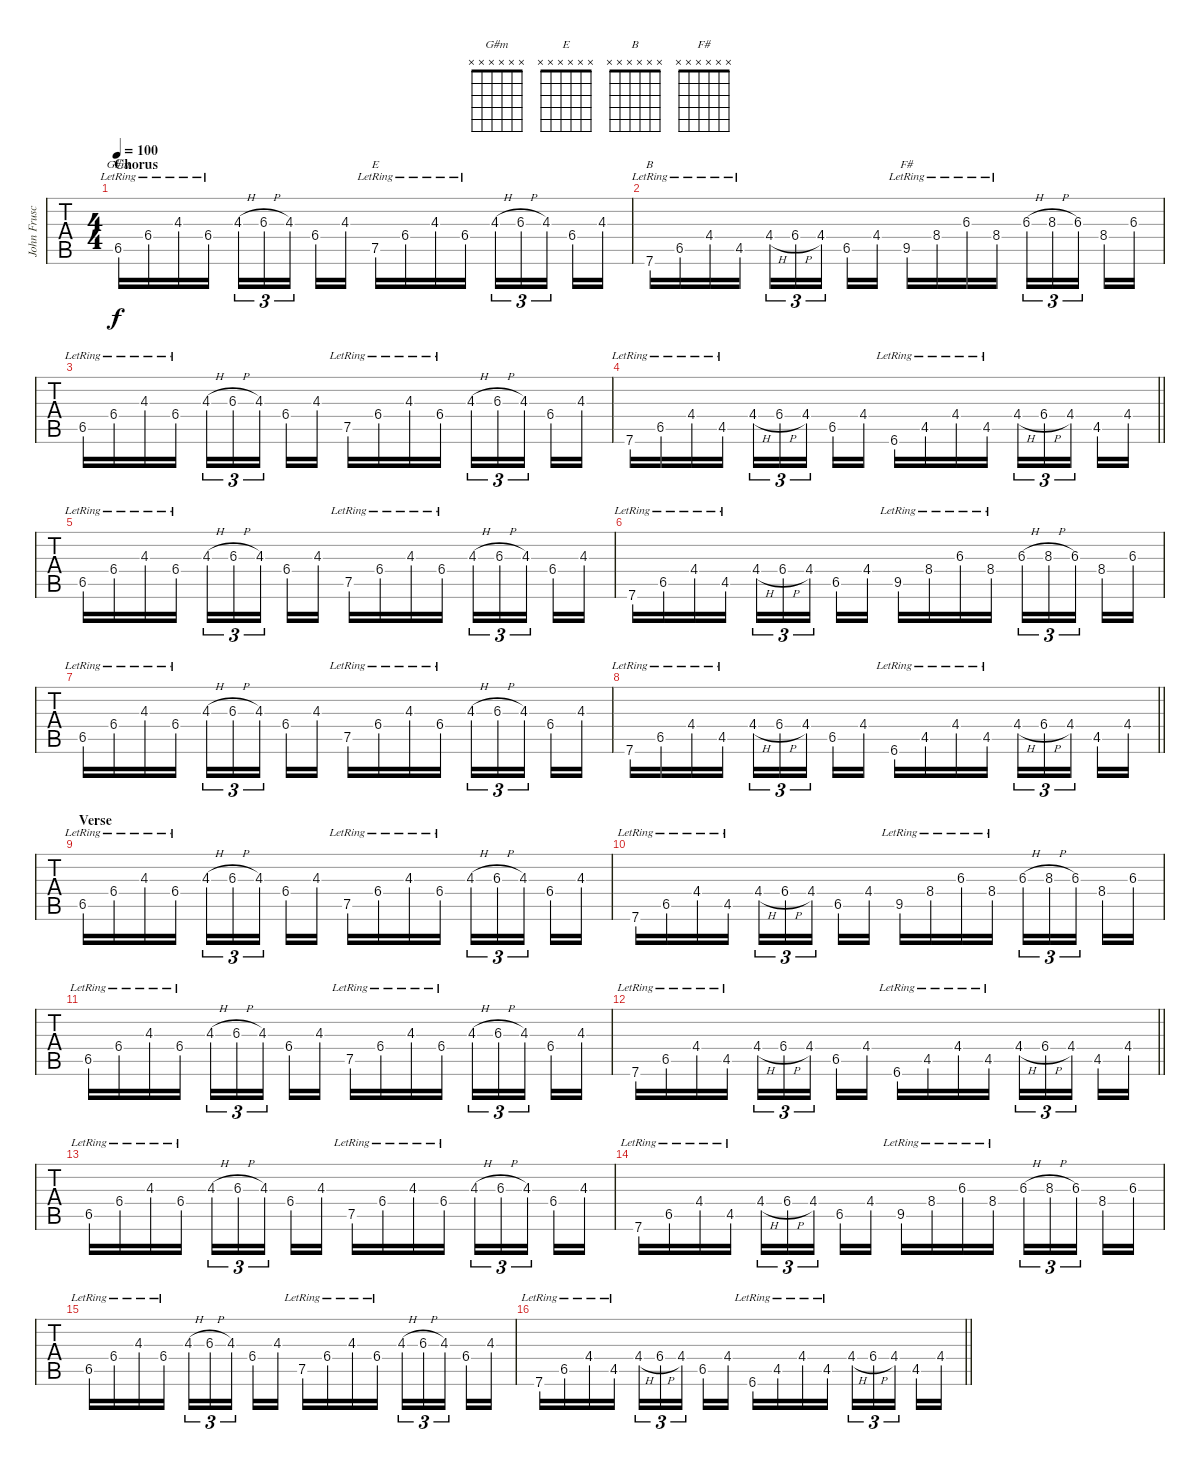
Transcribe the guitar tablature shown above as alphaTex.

\track ("John Frusciante (Lead Guitar)" "John Frusc") {instrument electricguitarclean}
\staff {tabs}
\tuning (E4 B3 G3 D3 A2 E2) {hide}
\chord ("G#m" x x x x x x)
\chord ("E" x x x x x x)
\chord ("B" x x x x x x)
\chord ("F#" x x x x x x)
\ts (4 4)
\section ("" "Chorus")
\tempo 100
\clef g2
\ks b
6.5{lr}.16{ch "G#m" dy f} 6.4{lr}.16 4.3{lr}.16 6.4{lr}.16 4.3{h}.16{tu (3 2)} 6.3{h}.16{tu (3 2)} 4.3.16{tu (3 2) beam splitsecondary} 6.4.16 4.3.16 7.5{lr}.16{ch "E"} 6.4{lr}.16 4.3{lr}.16 6.4{lr}.16 4.3{h}.16{tu (3 2)} 6.3{h}.16{tu (3 2)} 4.3.16{tu (3 2) beam splitsecondary} 6.4.16 4.3.16 |
7.6{lr}.16{ch "B"} 6.5{lr}.16 4.4{lr}.16 4.5{lr}.16 4.4{h}.16{tu (3 2)} 6.4{h}.16{tu (3 2)} 4.4.16{tu (3 2) beam splitsecondary} 6.5.16 4.4.16 9.5{lr}.16{ch "F#"} 8.4{lr}.16 6.3{lr}.16 8.4{lr}.16 6.3{h}.16{tu (3 2)} 8.3{h}.16{tu (3 2)} 6.3.16{tu (3 2) beam splitsecondary} 8.4.16 6.3.16 |
6.5{lr}.16 6.4{lr}.16 4.3{lr}.16 6.4{lr}.16 4.3{h}.16{tu (3 2)} 6.3{h}.16{tu (3 2)} 4.3.16{tu (3 2) beam splitsecondary} 6.4.16 4.3.16 7.5{lr}.16 6.4{lr}.16 4.3{lr}.16 6.4{lr}.16 4.3{h}.16{tu (3 2)} 6.3{h}.16{tu (3 2)} 4.3.16{tu (3 2) beam splitsecondary} 6.4.16 4.3.16 |
\barLineRight lightlight
7.6{lr}.16 6.5{lr}.16 4.4{lr}.16 4.5{lr}.16 4.4{h}.16{tu (3 2)} 6.4{h}.16{tu (3 2)} 4.4.16{tu (3 2) beam splitsecondary} 6.5.16 4.4.16 6.6{lr}.16 4.5{lr}.16 4.4{lr}.16 4.5{lr}.16 4.4{h}.16{tu (3 2)} 6.4{h}.16{tu (3 2)} 4.4.16{tu (3 2) beam splitsecondary} 4.5.16 4.4.16 |
6.5{lr}.16 6.4{lr}.16 4.3{lr}.16 6.4{lr}.16 4.3{h}.16{tu (3 2)} 6.3{h}.16{tu (3 2)} 4.3.16{tu (3 2) beam splitsecondary} 6.4.16 4.3.16 7.5{lr}.16 6.4{lr}.16 4.3{lr}.16 6.4{lr}.16 4.3{h}.16{tu (3 2)} 6.3{h}.16{tu (3 2)} 4.3.16{tu (3 2) beam splitsecondary} 6.4.16 4.3.16 |
7.6{lr}.16 6.5{lr}.16 4.4{lr}.16 4.5{lr}.16 4.4{h}.16{tu (3 2)} 6.4{h}.16{tu (3 2)} 4.4.16{tu (3 2) beam splitsecondary} 6.5.16 4.4.16 9.5{lr}.16 8.4{lr}.16 6.3{lr}.16 8.4{lr}.16 6.3{h}.16{tu (3 2)} 8.3{h}.16{tu (3 2)} 6.3.16{tu (3 2) beam splitsecondary} 8.4.16 6.3.16 |
6.5{lr}.16 6.4{lr}.16 4.3{lr}.16 6.4{lr}.16 4.3{h}.16{tu (3 2)} 6.3{h}.16{tu (3 2)} 4.3.16{tu (3 2) beam splitsecondary} 6.4.16 4.3.16 7.5{lr}.16 6.4{lr}.16 4.3{lr}.16 6.4{lr}.16 4.3{h}.16{tu (3 2)} 6.3{h}.16{tu (3 2)} 4.3.16{tu (3 2) beam splitsecondary} 6.4.16 4.3.16 |
\barLineRight lightlight
7.6{lr}.16 6.5{lr}.16 4.4{lr}.16 4.5{lr}.16 4.4{h}.16{tu (3 2)} 6.4{h}.16{tu (3 2)} 4.4.16{tu (3 2) beam splitsecondary} 6.5.16 4.4.16 6.6{lr}.16 4.5{lr}.16 4.4{lr}.16 4.5{lr}.16 4.4{h}.16{tu (3 2)} 6.4{h}.16{tu (3 2)} 4.4.16{tu (3 2) beam splitsecondary} 4.5.16 4.4.16 |
\section ("" "Verse")
6.5{lr}.16 6.4{lr}.16 4.3{lr}.16 6.4{lr}.16 4.3{h}.16{tu (3 2)} 6.3{h}.16{tu (3 2)} 4.3.16{tu (3 2) beam splitsecondary} 6.4.16 4.3.16 7.5{lr}.16 6.4{lr}.16 4.3{lr}.16 6.4{lr}.16 4.3{h}.16{tu (3 2)} 6.3{h}.16{tu (3 2)} 4.3.16{tu (3 2) beam splitsecondary} 6.4.16 4.3.16 |
7.6{lr}.16 6.5{lr}.16 4.4{lr}.16 4.5{lr}.16 4.4{h}.16{tu (3 2)} 6.4{h}.16{tu (3 2)} 4.4.16{tu (3 2) beam splitsecondary} 6.5.16 4.4.16 9.5{lr}.16 8.4{lr}.16 6.3{lr}.16 8.4{lr}.16 6.3{h}.16{tu (3 2)} 8.3{h}.16{tu (3 2)} 6.3.16{tu (3 2) beam splitsecondary} 8.4.16 6.3.16 |
6.5{lr}.16 6.4{lr}.16 4.3{lr}.16 6.4{lr}.16 4.3{h}.16{tu (3 2)} 6.3{h}.16{tu (3 2)} 4.3.16{tu (3 2) beam splitsecondary} 6.4.16 4.3.16 7.5{lr}.16 6.4{lr}.16 4.3{lr}.16 6.4{lr}.16 4.3{h}.16{tu (3 2)} 6.3{h}.16{tu (3 2)} 4.3.16{tu (3 2) beam splitsecondary} 6.4.16 4.3.16 |
\barLineRight lightlight
7.6{lr}.16 6.5{lr}.16 4.4{lr}.16 4.5{lr}.16 4.4{h}.16{tu (3 2)} 6.4{h}.16{tu (3 2)} 4.4.16{tu (3 2) beam splitsecondary} 6.5.16 4.4.16 6.6{lr}.16 4.5{lr}.16 4.4{lr}.16 4.5{lr}.16 4.4{h}.16{tu (3 2)} 6.4{h}.16{tu (3 2)} 4.4.16{tu (3 2) beam splitsecondary} 4.5.16 4.4.16 |
6.5{lr}.16 6.4{lr}.16 4.3{lr}.16 6.4{lr}.16 4.3{h}.16{tu (3 2)} 6.3{h}.16{tu (3 2)} 4.3.16{tu (3 2) beam splitsecondary} 6.4.16 4.3.16 7.5{lr}.16 6.4{lr}.16 4.3{lr}.16 6.4{lr}.16 4.3{h}.16{tu (3 2)} 6.3{h}.16{tu (3 2)} 4.3.16{tu (3 2) beam splitsecondary} 6.4.16 4.3.16 |
7.6{lr}.16 6.5{lr}.16 4.4{lr}.16 4.5{lr}.16 4.4{h}.16{tu (3 2)} 6.4{h}.16{tu (3 2)} 4.4.16{tu (3 2) beam splitsecondary} 6.5.16 4.4.16 9.5{lr}.16 8.4{lr}.16 6.3{lr}.16 8.4{lr}.16 6.3{h}.16{tu (3 2)} 8.3{h}.16{tu (3 2)} 6.3.16{tu (3 2) beam splitsecondary} 8.4.16 6.3.16 |
6.5{lr}.16 6.4{lr}.16 4.3{lr}.16 6.4{lr}.16 4.3{h}.16{tu (3 2)} 6.3{h}.16{tu (3 2)} 4.3.16{tu (3 2) beam splitsecondary} 6.4.16 4.3.16 7.5{lr}.16 6.4{lr}.16 4.3{lr}.16 6.4{lr}.16 4.3{h}.16{tu (3 2)} 6.3{h}.16{tu (3 2)} 4.3.16{tu (3 2) beam splitsecondary} 6.4.16 4.3.16 |
\barLineRight lightlight
7.6{lr}.16 6.5{lr}.16 4.4{lr}.16 4.5{lr}.16 4.4{h}.16{tu (3 2)} 6.4{h}.16{tu (3 2)} 4.4.16{tu (3 2) beam splitsecondary} 6.5.16 4.4.16 6.6{lr}.16 4.5{lr}.16 4.4{lr}.16 4.5{lr}.16 4.4{h}.16{tu (3 2)} 6.4{h}.16{tu (3 2)} 4.4.16{tu (3 2) beam splitsecondary} 4.5.16 4.4.16
